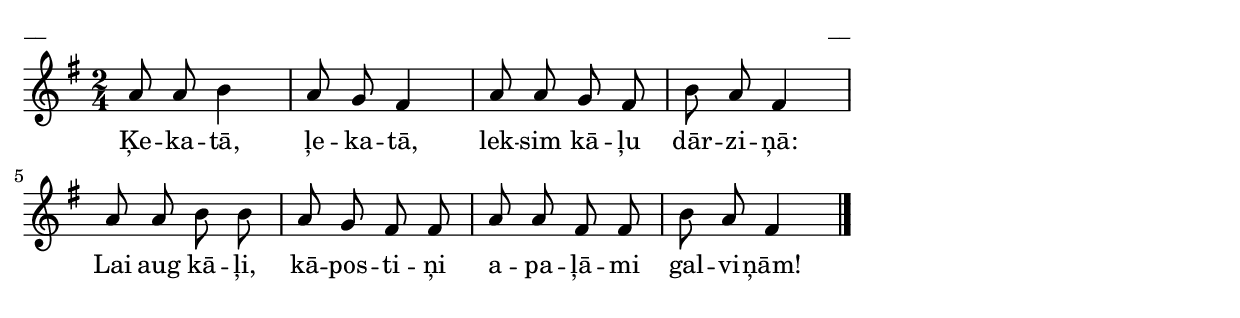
\version "2.13.16"
%\header {
%    title = "Ķekatā, ļekatā"
%}
\paper {
line-width = 14\cm
left-margin = 0.4\cm
between-system-padding = 0.1\cm
between-system-space = 0.1\cm
}
\layout {
indent = #0
ragged-last = ##f
}

voiceA = \relative c'' {
\clef "treble"
\key g \major
\time 2/4
a8 a b4 | a8 g8 fis4 | a8 a g fis | b8 a fis4 |
a8 a b b | a8 g8 fis fis | a8 a fis fis | b8 a fis4 
\bar "|."
} 

lyricA = \lyricmode {
Ķe -- ka -- tā, ļe -- ka -- tā, lek -- sim kā -- ļu dār -- zi -- ņā:
Lai aug kā -- ļi, kā -- pos -- ti -- ņi a -- pa -- ļā -- mi gal -- vi -- ņām!
}


fullScore = <<
\new Staff {
<<
\new Voice = "voiceA" { \oneVoice \autoBeamOff \voiceA }
\lyricsto "voiceA" \new Lyrics \lyricA
>>
}
>>

\score {
\fullScore
\header { piece = "__" opus = "__" }
}
\markup { \with-color #(x11-color 'white) \sans \smaller "__" }
\score {
\unfoldRepeats
\fullScore
\midi {
\context { \Staff \remove "Staff_performer" }
\context { \Voice \consists "Staff_performer" }
}
}


